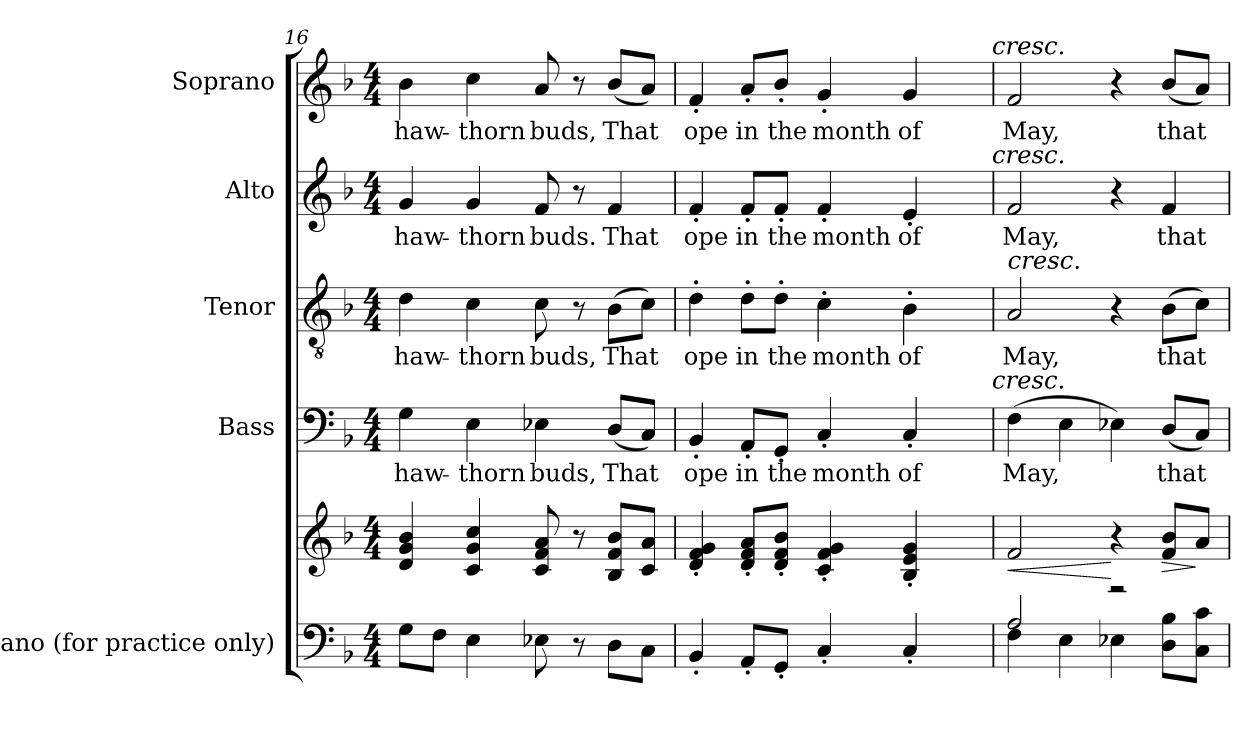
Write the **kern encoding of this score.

**kern	**kern	**dynam	**kern	**text	**kern	**text	**kern	**text	**kern	**text
*part5	*part5	*part5	*part4	*part4	*part3	*part3	*part2	*part2	*part1	*part1
*staff6	*staff5	*staff5/6	*staff4	*staff4	*staff3	*staff3	*staff2	*staff2	*staff1	*staff1
*I"Piano (for  practice only)	*	*	*I"Bass	*	*I"Tenor	*	*I"Alto	*	*I"Soprano	*
*I'Pno.	*	*	*I'B.	*	*I'T.	*	*I'A.	*	*I'S.	*
!!LO:LB:g=z
*clefF4	*clefG2	*	*clefF4	*	*clefGv2	*	*clefG2	*	*clefG2	*
*	*	*	*	*	*ITrd7c12	*	*	*	*	*
*k[b-]	*k[b-]	*	*k[b-]	*	*k[b-]	*	*k[b-]	*	*k[b-]	*
*F:	*F:	*	*F:	*	*F:	*	*F:	*	*F:	*
*M4/4	*M4/4	*	*M4/4	*	*M4/4	*	*M4/4	*	*M4/4	*
=16	=16	=16	=16	=16	=16	=16	=16	=16	=16	=16
!	!	!	!	!LO:LY:b:color=#000000	!	!	!	!	!	!
!	!	!	!	!	!	!LO:LY:b:color=#000000	!	!	!	!
!	!	!	!	!	!	!	!	!LO:LY:b:color=#000000	!	!
!	!	!	!	!	!	!	!	!	!	!LO:LY:b:color=#000000
8Gi\L	4di/ 4gi 4b-i	.	4Gi\	haw-	4Di\	haw-	4gi/	haw-	4b-i\	haw-
8Fi\J	.	.	.	.	.	.	.	.	.	.
!	!	!	!	!LO:LY:b:color=#000000	!	!	!	!	!	!
!	!	!	!	!	!	!LO:LY:b:color=#000000	!	!	!	!
!	!	!	!	!	!	!	!	!LO:LY:b:color=#000000	!	!
!	!	!	!	!	!	!	!	!	!	!LO:LY:b:color=#000000
4Ei\	4ci/ 4gi 4cci	.	4Ei\	-thorn	4Ci\	-thorn	4gi/	-thorn	4cci\	-thorn
!	!	!	!	!LO:LY:b:color=#000000	!	!	!	!	!	!
!	!	!	!	!	!	!LO:LY:b:color=#000000	!	!	!	!
!	!	!	!	!	!	!	!	!LO:LY:b:color=#000000	!	!
!	!	!	!	!	!	!	!	!	!	!LO:LY:b:color=#000000
8E-Xi\	8ci/ 8fi 8ai	.	4E-Xi\	buds,	8Ci\	buds,	8fi/	buds.	8ai/	buds,
8r	8r	.	.	.	8r	.	8r	.	8r	.
!	!	!	!	!LO:LY:b:color=#000000	!	!	!	!	!	!
!	!	!	!	!	!	!LO:LY:b:color=#000000	!	!	!	!
!	!	!	!	!	!	!	!	!LO:LY:b:color=#000000	!	!
!	!	!	!	!	!	!	!	!	!	!LO:LY:b:color=#000000
8Di\L	8B-i/ 8fi 8b-iL	.	(8Di/L	That	(8BB-i\L	That	4fi/	That	(8b-i/L	That
8Ci\J	8ci/ 8aiJ	.	8Ci/J)	.	8Ci\J)	.	.	.	8ai/J)	.
=17	=17	=17	=17	=17	=17	=17	=17	=17	=17	=17
!	!	!	!	!LO:LY:b:color=#000000	!	!	!	!	!	!
!	!	!	!	!	!	!LO:LY:b:color=#000000	!	!	!	!
!	!	!	!	!	!	!	!	!LO:LY:b:color=#000000	!	!
!	!	!	!	!	!	!	!	!	!	!LO:LY:b:color=#000000
*	*	*	*^	*	*	*	*^	*	*^	*
4BB-'i/	4di/' 4fi' 4gi'	.	4BB-'i/	2ryy	ope	4D'i\	ope	4f'i/	2ryy	ope	4f'i/	2ryy	ope
!	!	!	!	!	!LO:LY:b:color=#000000	!	!	!	!	!	!	!	!
!	!	!	!	!	!	!	!LO:LY:b:color=#000000	!	!	!	!	!	!
!	!	!	!	!	!	!	!	!	!	!LO:LY:b:color=#000000	!	!	!
!	!	!	!	!	!	!	!	!	!	!	!	!	!LO:LY:b:color=#000000
8AA'i/L	8di/' 8fi' 8ai'L	.	8AA'i/L	.	in	8D'i\L	in	8f'i/L	.	in	8a'i/L	.	in
!	!	!	!	!	!LO:LY:b:color=#000000	!	!	!	!	!	!	!	!
!	!	!	!	!	!	!	!LO:LY:b:color=#000000	!	!	!	!	!	!
!	!	!	!	!	!	!	!	!	!	!LO:LY:b:color=#000000	!	!	!
!	!	!	!	!	!	!	!	!	!	!	!	!	!LO:LY:b:color=#000000
8GG'i/J	8di/' 8fi' 8b-i'J	.	8GG'i/J	.	the	8D'i\J	the	8f'i/J	.	the	8b-'i/J	.	the
!	!	!	!	!	!LO:LY:b:color=#000000	!	!	!	!	!	!	!	!
!	!	!	!	!	!	!	!LO:LY:b:color=#000000	!	!	!	!	!	!
!	!	!	!	!	!	!	!	!	!	!LO:LY:b:color=#000000	!	!	!
!	!	!	!	!	!	!	!	!	!	!	!	!	!LO:LY:b:color=#000000
4C'i/	4ci/' 4fi' 4gi'	.	4C'i/	4ryy	month	4C'i\	month	4f'i/	4ryy	month	4g'i/	4ryy	month
!	!	!	!	!	!LO:LY:b:color=#000000	!	!	!	!	!	!	!	!
!	!	!	!	!	!	!	!LO:LY:b:color=#000000	!	!	!	!	!	!
!	!	!	!	!	!	!	!	!	!	!LO:LY:b:color=#000000	!	!	!
!	!	!	!	!	!	!	!	!	!	!	!	!	!LO:LY:b:color=#000000
4C'i/	4B-i/' 4ei' 4gi'	.	4C'i/	8ryy	of	4BB-'i\	of	4e'i/	8ryy	of	4gi/	8ryy	of
.	.	.	.	16ryy	.	.	.	.	16ryy	.	.	16ryy	.
.	.	.	.	32ryy	.	.	.	.	32ryy	.	.	32ryy	.
.	.	.	.	64ryy	.	.	.	.	64ryy	.	.	64ryy	.
.	.	.	.	128...ryy	.	.	.	.	128...ryy	.	.	128...ryy	.
!	!	!	!	!	!	!	!	!	!	!	!	!LO:TX:a:i:t=cresc.	!
!	!	!	!	!	!	!	!	!	!LO:TX:a:i:t=cresc.	!	!	!	!
!	!	!	!	!LO:TX:a:i:t=cresc.	!	!	!	!	!	!	!	!	!
.	.	.	.	1024ryy	.	.	.	.	1024ryy	.	.	1024ryy	.
=18	=18	=18	=18	=18	=18	=18	=18	=18	=18	=18	=18	=18	=18
*^	*	*	*	*	*	*	*	*	*	*	*	*	*
!	!	!	!LO:HP:b	!	!	!	!	!	!	!	!	!	!	!
*	*	*	*	*	*	*	*	*	*v	*v	*	*	*	*
*	*	*	*	*v	*v	*	*	*	*	*	*v	*v	*
*	*	*	*	*^	*	*	*	*^	*	*^	*
!	!	!	!	!	!	!LO:LY:b:color=#000000	!	!	!	!	!	!	!	!
*	*	*	*	*	*	*	*	*	*v	*v	*	*	*	*
*	*	*	*	*v	*v	*	*	*	*	*	*v	*v	*
*	*	*	*	*^	*	*	*	*^	*	*^	*
!	!	!	!	!	!	!	!	!LO:LY:b:color=#000000	!	!	!	!	!	!
*	*	*	*	*	*	*	*	*	*v	*v	*	*	*	*
*	*	*	*	*v	*v	*	*	*	*	*	*v	*v	*
*	*	*	*	*^	*	*	*	*^	*	*^	*
!	!	!	!	!	!	!	!	!	!	!	!LO:LY:b:color=#000000	!	!	!
*	*	*	*	*	*	*	*	*	*v	*v	*	*	*	*
*	*	*	*	*v	*v	*	*	*	*	*	*v	*v	*
*	*	*	*	*^	*	*	*	*^	*	*^	*
!	!	!	!	!	!	!	!	!	!	!	!	!LO:TX:t=rit.	!	!
!	!	!	!	!	!	!	!LO:TX:a:i:t=cresc.	!	!	!	!	!	!	!
!	!	!	!	!	!	!	!	!	!	!	!	!	!	!LO:LY:b:color=#000000
*	*	*	*	*	*	*	*	*	*v	*v	*	*	*	*
*	*	*	*	*v	*v	*	*	*	*	*	*v	*v	*
2Ai/	4Fi\	2fi/	<	(4Fi\	May,	2AAi/	May,	2fi/	May,	2fi/	May,
.	4Ei\	.	.	4Ei\	.	.	.	.	.	.	.
2r	4E-Xi\	4r	[	4E-Xi\)	.	4r	.	4r	.	4r	.
!	!	!	!LO:HP:b	!	!	!	!	!	!	!	!
!	!	!	!	!	!LO:LY:b:color=#000000	!	!	!	!	!	!
!	!	!	!	!	!	!	!LO:LY:b:color=#000000	!	!	!	!
!	!	!	!	!	!	!	!	!	!LO:LY:b:color=#000000	!	!
!	!	!	!	!	!	!	!	!	!	!	!LO:LY:b:color=#000000
.	8Di\ 8B-iL	8fi/ 8b-iL	>	(8Di/L	that	(8BB-i\L	that	4fi/	that	(8b-i/L	that
.	8Ci\ 8ciJ	8ai/J	]	8Ci/J)	.	8Ci\J)	.	.	.	8ai/J)	.
*v	*v	*	*	*	*	*	*	*	*	*	*
=	=	=	=	=	=	=	=	=	=	=
*-	*-	*-	*-	*-	*-	*-	*-	*-	*-	*-
